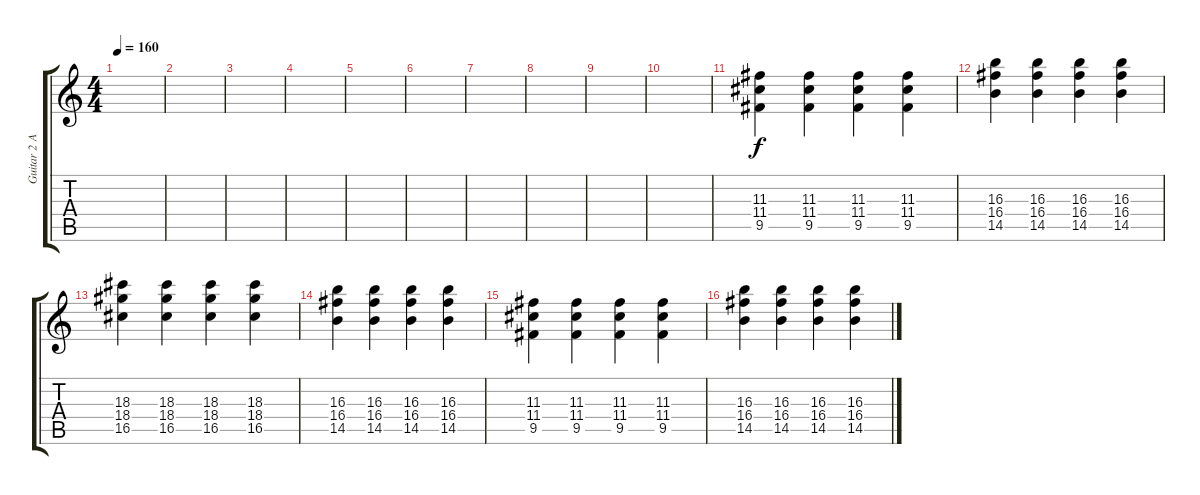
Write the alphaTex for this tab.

\track ("Guitar 2 Acoustic" "Guitar 2 A") {instrument acousticguitarsteel}
\staff {score tabs}
\tuning (E4 B3 G3 D3 A2 E2) {hide}
\ts (4 4)
\tempo 160
\clef g2
\ks c
|
|
|
|
|
|
|
|
|
|
(11.3 11.4 9.5).4{instrument acousticguitarsteel} (11.3 11.4 9.5).4 (11.3 11.4 9.5).4 (11.3 11.4 9.5).4 |
(16.3 16.4 14.5).4 (16.3 16.4 14.5).4 (16.3 16.4 14.5).4 (16.3 16.4 14.5).4 |
(18.3 18.4 16.5).4 (18.3 18.4 16.5).4 (18.3 18.4 16.5).4 (18.3 18.4 16.5).4 |
(16.3 16.4 14.5).4 (16.3 16.4 14.5).4 (16.3 16.4 14.5).4 (16.3 16.4 14.5).4 |
(11.3 11.4 9.5).4 (11.3 11.4 9.5).4 (11.3 11.4 9.5).4 (11.3 11.4 9.5).4 |
(16.3 16.4 14.5).4 (16.3 16.4 14.5).4 (16.3 16.4 14.5).4 (16.3 16.4 14.5).4
